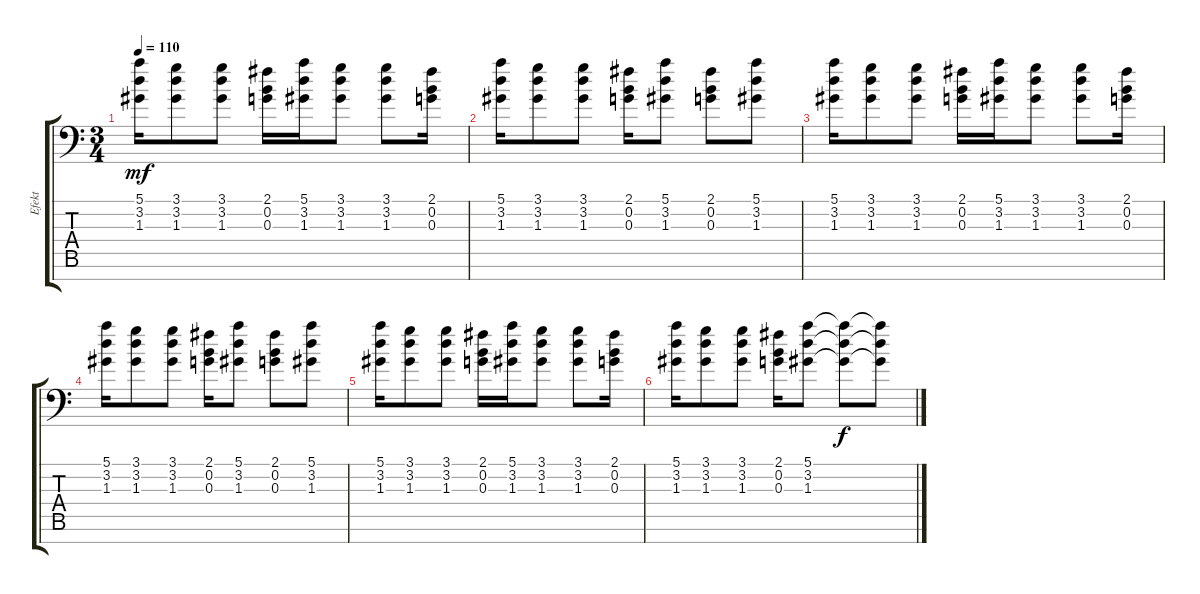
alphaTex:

\track ("Efekt" "Efekt") {instrument overdrivenguitar}
\staff {score tabs}
\tuning (E4 B3 G3 D3 A2 E2 A1) {hide}
\ts (3 4)
\tempo 110
\clef f4
\ks c
(5.1 3.2 1.3).16{dy mf} (3.1 3.2 1.3).8 (3.1 3.2 1.3).8 (2.1 0.2 0.3).16 (5.1 3.2 1.3).16 (3.1 3.2 1.3).8 (3.1 3.2 1.3).8 (2.1 0.2 0.3).16 |
(5.1 3.2 1.3).16 (3.1 3.2 1.3).8 (3.1 3.2 1.3).8 (2.1 0.2 0.3).16 (5.1 3.2 1.3).8 (2.1 0.2 0.3).8 (5.1 3.2 1.3).8 |
(5.1 3.2 1.3).16 (3.1 3.2 1.3).8 (3.1 3.2 1.3).8 (2.1 0.2 0.3).16 (5.1 3.2 1.3).16 (3.1 3.2 1.3).8 (3.1 3.2 1.3).8 (2.1 0.2 0.3).16 |
(5.1 3.2 1.3).16 (3.1 3.2 1.3).8 (3.1 3.2 1.3).8 (2.1 0.2 0.3).16 (5.1 3.2 1.3).8 (2.1 0.2 0.3).8 (5.1 3.2 1.3).8 |
(5.1 3.2 1.3).16 (3.1 3.2 1.3).8 (3.1 3.2 1.3).8 (2.1 0.2 0.3).16 (5.1 3.2 1.3).16 (3.1 3.2 1.3).8 (3.1 3.2 1.3).8 (2.1 0.2 0.3).16 |
(5.1 3.2 1.3).16 (3.1 3.2 1.3).8 (3.1 3.2 1.3).8 (2.1 0.2 0.3).16 (5.1 3.2 1.3).8 (5.1{t} 3.2{t} 1.3{t}).8{dy f} (5.1{t} 3.2{t} 1.3{t}).8
